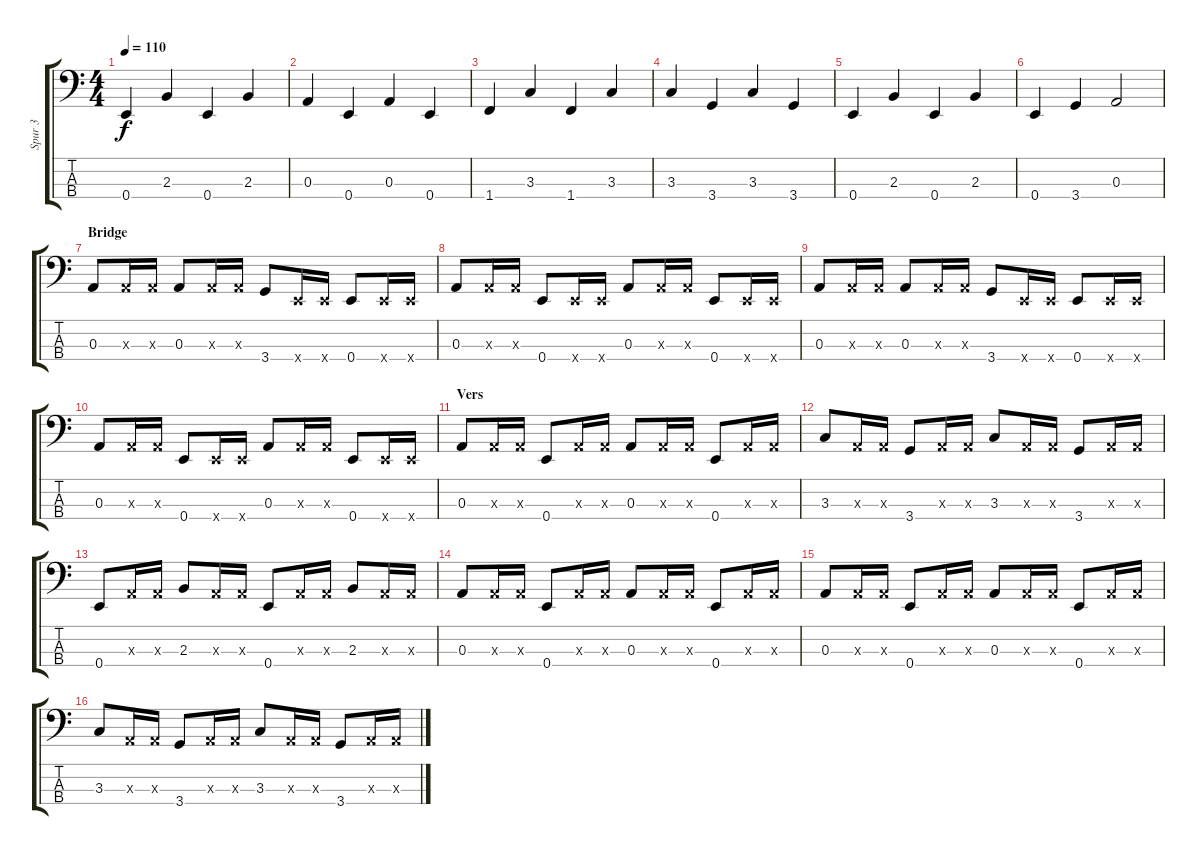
\track ("Spur 3" "Spur 3") {instrument slapbass1}
\staff {score tabs}
\tuning (G2 D2 A1 E1) {hide}
\ts (4 4)
\tempo 110
\clef f4
\ks c
0.4.4{dy f} 2.3.4 0.4.4 2.3.4 |
0.3.4 0.4.4 0.3.4 0.4.4 |
1.4.4 3.3.4 1.4.4 3.3.4 |
3.3.4 3.4.4 3.3.4 3.4.4 |
0.4.4 2.3.4 0.4.4 2.3.4 |
0.4.4 3.4.4 0.3.2 |
\section ("" "Bridge")
0.3.8 0.3{x}.16 0.3{x}.16 0.3.8 0.3{x}.16 0.3{x}.16 3.4.8 0.4{x}.16 0.4{x}.16 0.4.8 0.4{x}.16 0.4{x}.16 |
0.3.8 0.3{x}.16 0.3{x}.16 0.4.8 0.4{x}.16 0.4{x}.16 0.3.8 0.3{x}.16 0.3{x}.16 0.4.8 0.4{x}.16 0.4{x}.16 |
0.3.8 0.3{x}.16 0.3{x}.16 0.3.8 0.3{x}.16 0.3{x}.16 3.4.8 0.4{x}.16 0.4{x}.16 0.4.8 0.4{x}.16 0.4{x}.16 |
0.3.8 0.3{x}.16 0.3{x}.16 0.4.8 0.4{x}.16 0.4{x}.16 0.3.8 0.3{x}.16 0.3{x}.16 0.4.8 0.4{x}.16 0.4{x}.16 |
\section ("" "Vers")
0.3.8 0.3{x}.16 0.3{x}.16 0.4.8 0.3{x}.16 0.3{x}.16 0.3.8 0.3{x}.16 0.3{x}.16 0.4.8 0.3{x}.16 0.3{x}.16 |
3.3.8 0.3{x}.16 0.3{x}.16 3.4.8 0.3{x}.16 0.3{x}.16 3.3.8 0.3{x}.16 0.3{x}.16 3.4.8 0.3{x}.16 0.3{x}.16 |
0.4.8 0.3{x}.16 0.3{x}.16 2.3.8 0.3{x}.16 0.3{x}.16 0.4.8 0.3{x}.16 0.3{x}.16 2.3.8 0.3{x}.16 0.3{x}.16 |
0.3.8 0.3{x}.16 0.3{x}.16 0.4.8 0.3{x}.16 0.3{x}.16 0.3.8 0.3{x}.16 0.3{x}.16 0.4.8 0.3{x}.16 0.3{x}.16 |
0.3.8 0.3{x}.16 0.3{x}.16 0.4.8 0.3{x}.16 0.3{x}.16 0.3.8 0.3{x}.16 0.3{x}.16 0.4.8 0.3{x}.16 0.3{x}.16 |
3.3.8 0.3{x}.16 0.3{x}.16 3.4.8 0.3{x}.16 0.3{x}.16 3.3.8 0.3{x}.16 0.3{x}.16 3.4.8 0.3{x}.16 0.3{x}.16
